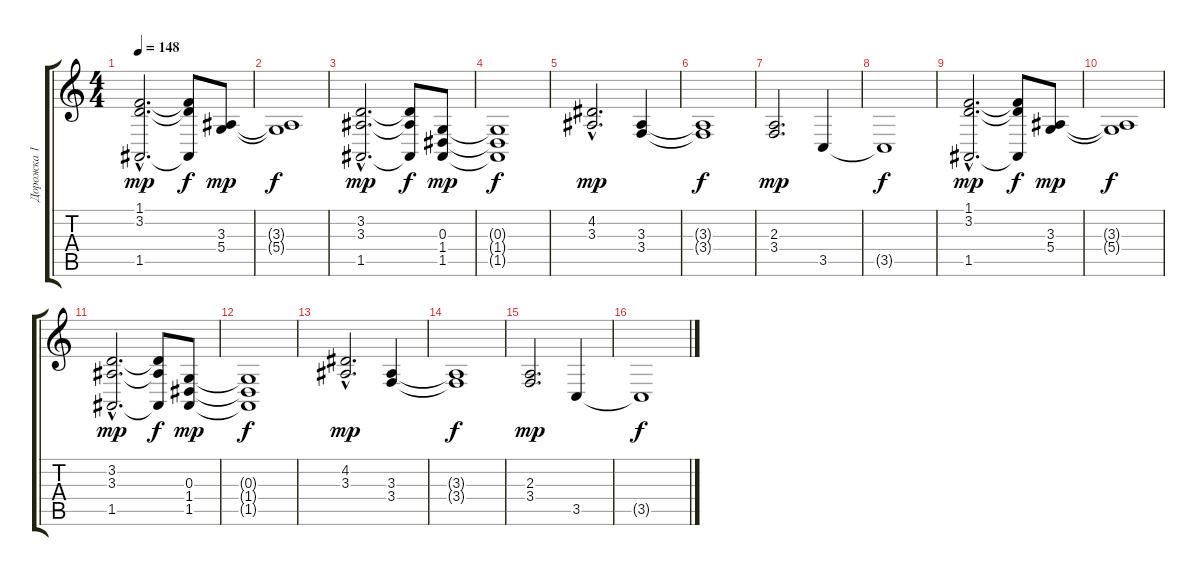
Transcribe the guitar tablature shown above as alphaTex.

\track ("Дорожка 1" "Дорожка 1") {instrument celesta}
\staff {score tabs}
\tuning (E4 B3 G3 D3 A2 E2) {hide}
\ts (4 4)
\tempo 148
\clef g2
\ks c
(1.1{hac} 3.2{hac} 1.5{hac}).2{d dy mp} (1.1{t} 3.2{t} 1.5{t}).8{dy f} (3.3 5.4).8{dy mp} |
(3.3{t} 5.4{t}).1{dy f} |
(3.2{hac} 3.3{hac} 1.5{hac}).2{d dy mp} (3.2{t} 3.3{t} 1.5{t}).8{dy f} (0.3 1.4 1.5).8{dy mp} |
(0.3{t} 1.4{t} 1.5{t}).1{dy f} |
(4.2{hac} 3.3{hac}).2{d dy mp} (3.3 3.4).4 |
(3.3{t} 3.4{t}).1{dy f} |
(2.3 3.4).2{d dy mp} 3.5.4 |
3.5{t}.1{dy f} |
(1.1{hac} 3.2{hac} 1.5{hac}).2{d dy mp} (1.1{t} 3.2{t} 1.5{t}).8{dy f} (3.3 5.4).8{dy mp} |
(3.3{t} 5.4{t}).1{dy f} |
(3.2{hac} 3.3{hac} 1.5{hac}).2{d dy mp} (3.2{t} 3.3{t} 1.5{t}).8{dy f} (0.3 1.4 1.5).8{dy mp} |
(0.3{t} 1.4{t} 1.5{t}).1{dy f} |
(4.2{hac} 3.3{hac}).2{d dy mp} (3.3 3.4).4 |
(3.3{t} 3.4{t}).1{dy f} |
(2.3 3.4).2{d dy mp} 3.5.4 |
3.5{t}.1{dy f}
